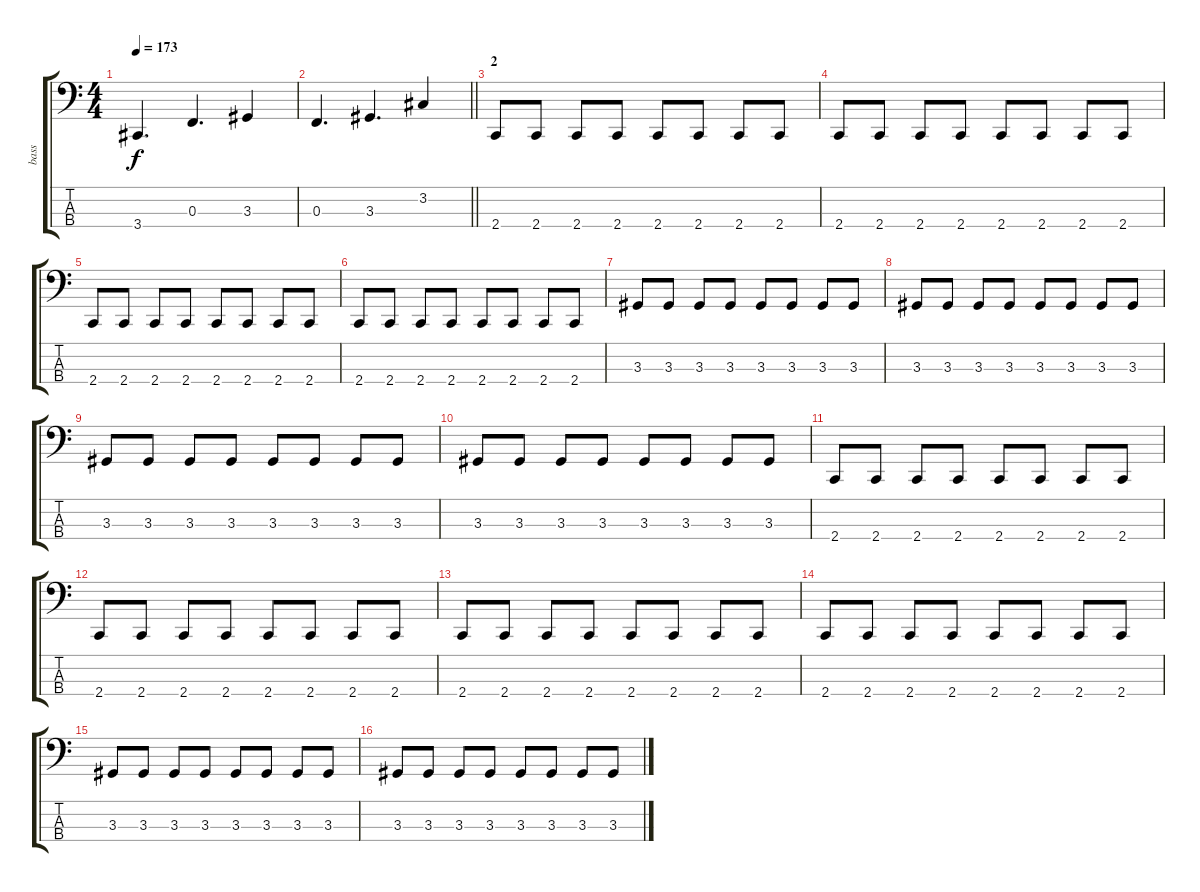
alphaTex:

\track ("bass" "bass") {instrument electricbasspick}
\staff {score tabs}
\tuning (Eb2 Bb1 F1 Bb0) {hide}
\ts (4 4)
\tempo 173
\clef f4
\ks c
3.4.4{d dy f} 0.3.4{d} 3.3.4 |
\barLineRight lightlight
0.3.4{d} 3.3.4{d} 3.2.4 |
\section ("" "2")
2.4.8 2.4.8 2.4.8 2.4.8 2.4.8 2.4.8 2.4.8 2.4.8 |
2.4.8 2.4.8 2.4.8 2.4.8 2.4.8 2.4.8 2.4.8 2.4.8 |
2.4.8 2.4.8 2.4.8 2.4.8 2.4.8 2.4.8 2.4.8 2.4.8 |
2.4.8 2.4.8 2.4.8 2.4.8 2.4.8 2.4.8 2.4.8 2.4.8 |
3.3.8 3.3.8 3.3.8 3.3.8 3.3.8 3.3.8 3.3.8 3.3.8 |
3.3.8 3.3.8 3.3.8 3.3.8 3.3.8 3.3.8 3.3.8 3.3.8 |
3.3.8 3.3.8 3.3.8 3.3.8 3.3.8 3.3.8 3.3.8 3.3.8 |
3.3.8 3.3.8 3.3.8 3.3.8 3.3.8 3.3.8 3.3.8 3.3.8 |
2.4.8 2.4.8 2.4.8 2.4.8 2.4.8 2.4.8 2.4.8 2.4.8 |
2.4.8 2.4.8 2.4.8 2.4.8 2.4.8 2.4.8 2.4.8 2.4.8 |
2.4.8 2.4.8 2.4.8 2.4.8 2.4.8 2.4.8 2.4.8 2.4.8 |
2.4.8 2.4.8 2.4.8 2.4.8 2.4.8 2.4.8 2.4.8 2.4.8 |
3.3.8 3.3.8 3.3.8 3.3.8 3.3.8 3.3.8 3.3.8 3.3.8 |
3.3.8 3.3.8 3.3.8 3.3.8 3.3.8 3.3.8 3.3.8 3.3.8
